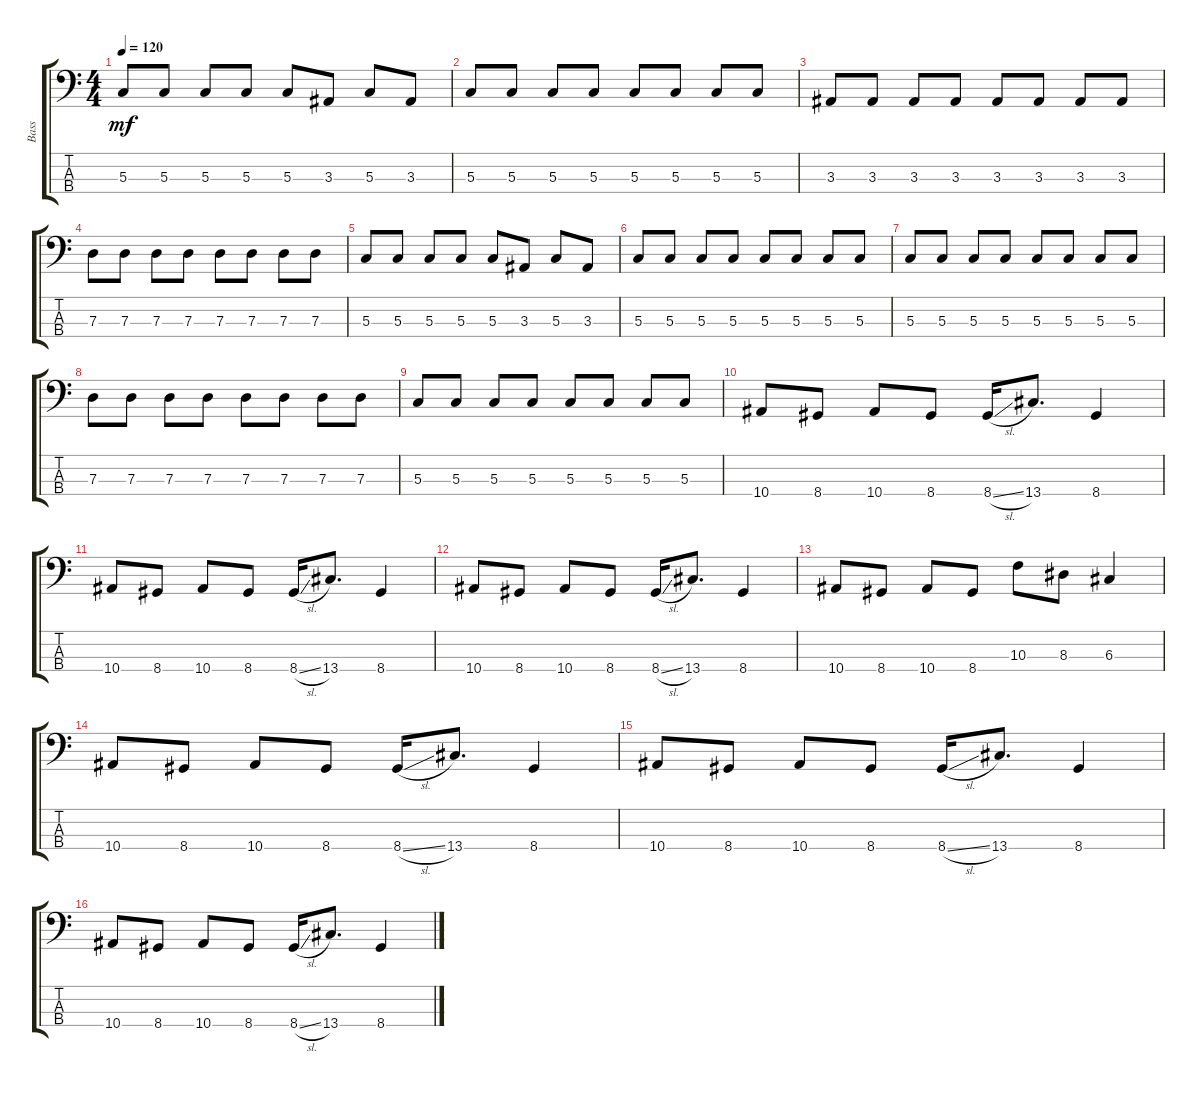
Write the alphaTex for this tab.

\track ("Bass" "Bass") {instrument electricbassfinger}
\staff {score tabs}
\tuning (F2 C2 G1 C1) {hide}
\ts (4 4)
\tempo 120
\clef f4
\ks c
5.3.8{dy mf} 5.3.8 5.3.8 5.3.8 5.3.8 3.3.8 5.3.8 3.3.8 |
5.3.8 5.3.8 5.3.8 5.3.8 5.3.8 5.3.8 5.3.8 5.3.8 |
3.3.8 3.3.8 3.3.8 3.3.8 3.3.8 3.3.8 3.3.8 3.3.8 |
7.3.8 7.3.8 7.3.8 7.3.8 7.3.8 7.3.8 7.3.8 7.3.8 |
5.3.8 5.3.8 5.3.8 5.3.8 5.3.8 3.3.8 5.3.8 3.3.8 |
5.3.8 5.3.8 5.3.8 5.3.8 5.3.8 5.3.8 5.3.8 5.3.8 |
5.3.8 5.3.8 5.3.8 5.3.8 5.3.8 5.3.8 5.3.8 5.3.8 |
7.3.8 7.3.8 7.3.8 7.3.8 7.3.8 7.3.8 7.3.8 7.3.8 |
5.3.8 5.3.8 5.3.8 5.3.8 5.3.8 5.3.8 5.3.8 5.3.8 |
10.4.8 8.4.8 10.4.8 8.4.8 8.4{sl}.16 13.4.8{d} 8.4.4 |
10.4.8 8.4.8 10.4.8 8.4.8 8.4{sl}.16 13.4.8{d} 8.4.4 |
10.4.8 8.4.8 10.4.8 8.4.8 8.4{sl}.16 13.4.8{d} 8.4.4 |
10.4.8 8.4.8 10.4.8 8.4.8 10.3.8 8.3.8 6.3.4 |
10.4.8 8.4.8 10.4.8 8.4.8 8.4{sl}.16 13.4.8{d} 8.4.4 |
10.4.8 8.4.8 10.4.8 8.4.8 8.4{sl}.16 13.4.8{d} 8.4.4 |
10.4.8 8.4.8 10.4.8 8.4.8 8.4{sl}.16 13.4.8{d} 8.4.4
